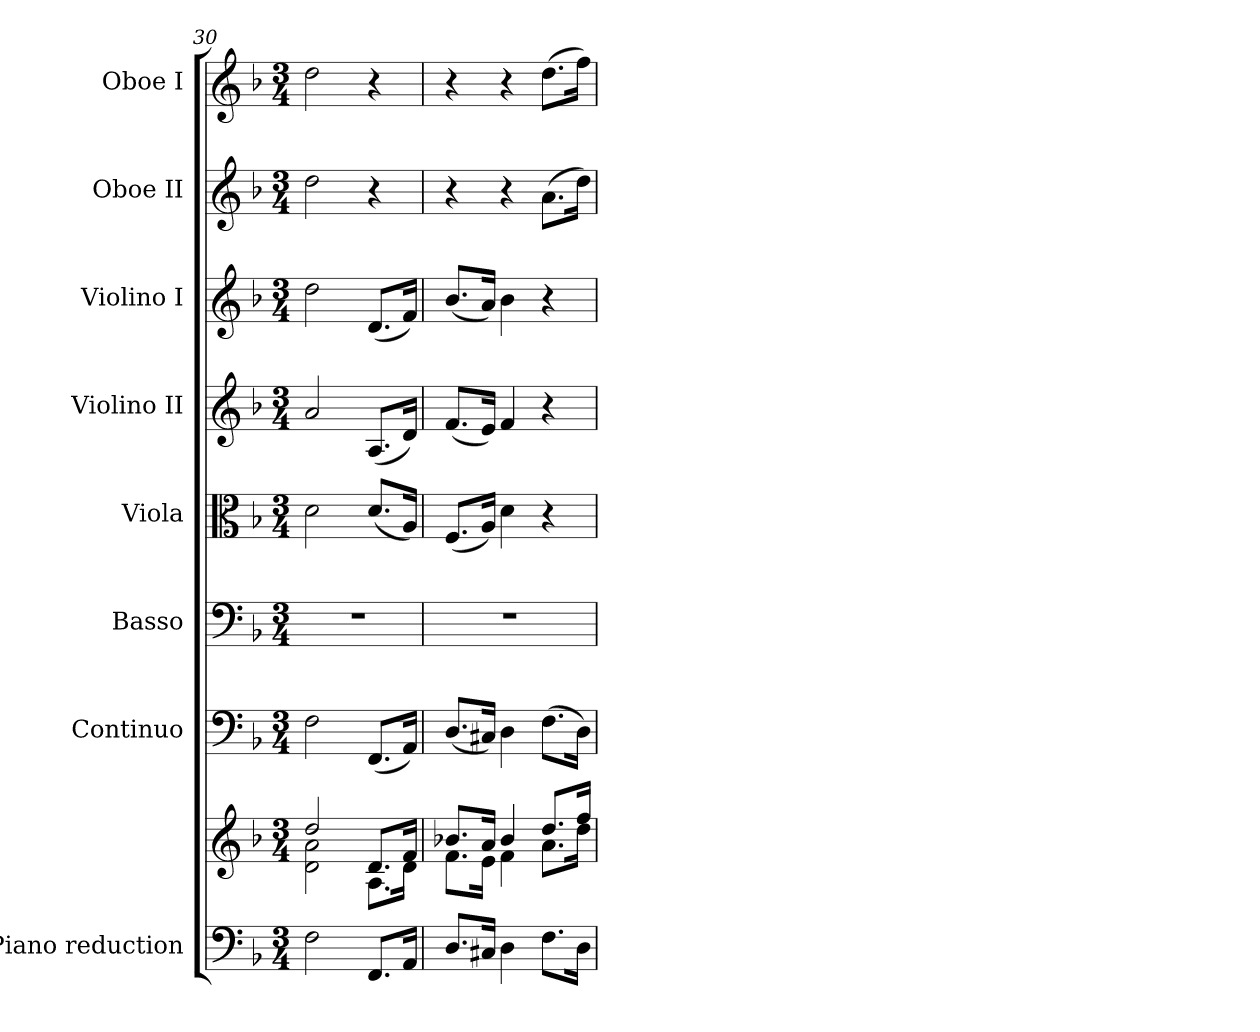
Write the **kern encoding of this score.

**kern	**kern	**kern	**kern	**kern	**kern	**kern	**kern	**kern
*part8	*part8	*part7	*part6	*part5	*part4	*part3	*part2	*part1
*staff9	*staff8	*staff7	*staff6	*staff5	*staff4	*staff3	*staff2	*staff1
*I"Piano reduction	*	*I"Continuo	*I"Basso	*I"Viola	*I"Violino II	*I"Violino I	*I"Oboe II	*I"Oboe I
*I'Pno	*	*	*	*	*	*	*I'Ob	*I'Ob
*clefF4	*clefG2	*clefF4	*clefF4	*clefC3	*clefG2	*clefG2	*clefG2	*clefG2
*k[b-]	*k[b-]	*k[b-]	*k[b-]	*k[b-]	*k[b-]	*k[b-]	*k[b-]	*k[b-]
*M3/4	*M3/4	*M3/4	*M3/4	*M3/4	*M3/4	*M3/4	*M3/4	*M3/4
=30	=30	=30	=30	=30	=30	=30	=30	=30
*	*^	*	*	*	*	*	*	*
2F\	2dd/	2d\ 2a\	2F\	2.r	2d\	2a/	2dd\	2dd\	2dd\
8.FF/L	8.d/L	8.A\L	(8.FF/L	.	(8.d/L	(8.A/L	(8.d/L	4r	4r
16AA/Jk	16f/Jk	16d\Jk	16AA/Jk)	.	16A/Jk)	16d/Jk)	16f/Jk)	.	.
=31	=31	=31	=31	=31	=31	=31	=31	=31	=31
8.D/L	8.b-X/L	8.f\L	(8.D/L	2.r	(8.F/L	(8.f/L	(8.b-/L	4r	4r
16C#X/Jk	16a/Jk	16e\Jk	16C#X/Jk)	.	16A/Jk)	16e/Jk)	16a/Jk)	.	.
4D\	4b-/	4f\	4D\	.	4d\	4f/	4b-\	4r	4r
8.F\L	8.dd/L	8.a\L	(8.F\L	.	4r	4r	4r	(8.a\L	(8.dd\L
16D\Jk	16ff/Jk	16dd\Jk	16D\Jk)	.	.	.	.	16dd\Jk)	16ff\Jk)
*	*v	*v	*	*	*	*	*	*	*
=	=	=	=	=	=	=	=	=
*-	*-	*-	*-	*-	*-	*-	*-	*-
